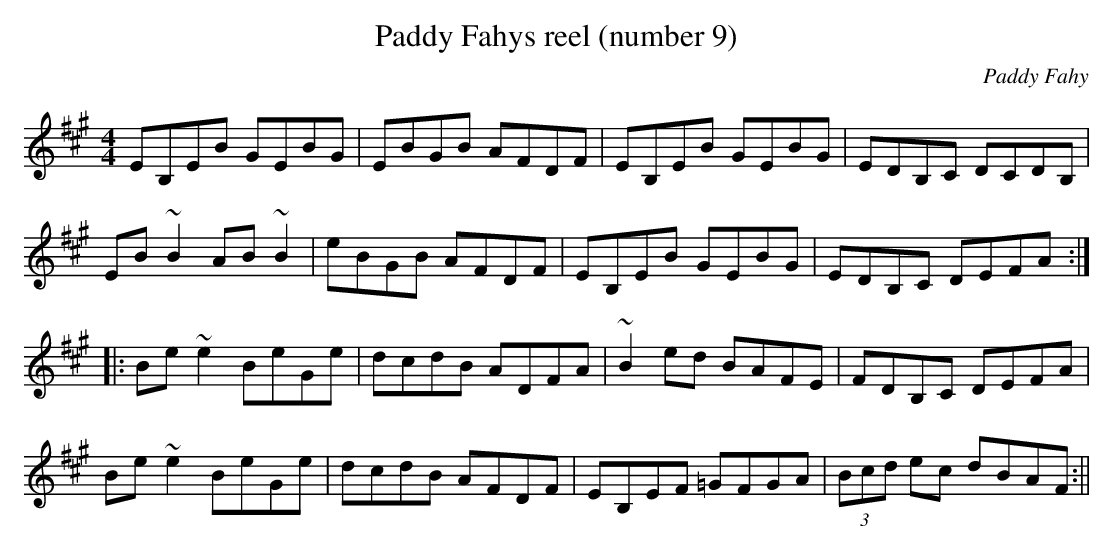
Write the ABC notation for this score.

X:1
T:Paddy Fahys reel (number 9)
M:4/4
L:1/8
C:Paddy Fahy
K:A
EB,EB GEBG | EBGB AFDF | EB,EB GEBG | EDB,C DCDB, |
EB~B2 AB~B2 | eBGB AFDF | EB,EB GEBG | EDB,C DEFA :|
|: Be~e2 BeGe | dcdB ADFA | ~B2ed BAFE | FDB,C DEFA |
Be~e2 BeGe | dcdB AFDF | EB,EF =GFGA | (3Bcd ec dBAF :||
